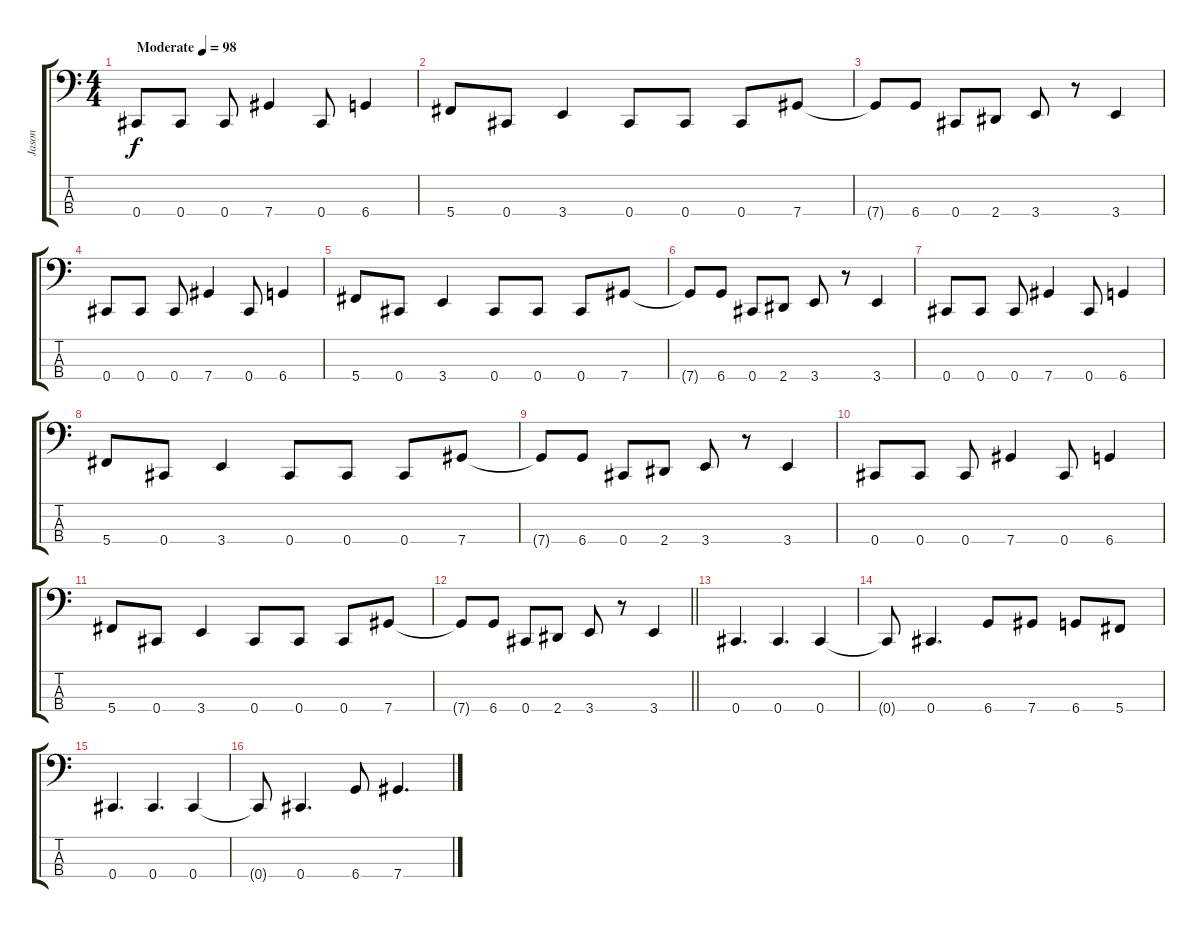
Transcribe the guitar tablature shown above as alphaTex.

\track ("Jason" "Jason") {instrument electricbassfinger}
\staff {score tabs}
\tuning (Gb2 Db2 Ab1 Db1) {hide}
\ts (4 4)
\tempo (98 "Moderate")
\clef f4
\ks c
0.4.8{dy f instrument electricbassfinger} 0.4.8 0.4.8 7.4.4 0.4.8 6.4.4 |
5.4.8 0.4.8 3.4.4 0.4.8 0.4.8 0.4.8 7.4.8 |
7.4{t}.8 6.4.8 0.4.8 2.4.8 3.4.8 r.8 3.4.4 |
0.4.8 0.4.8 0.4.8 7.4.4 0.4.8 6.4.4 |
5.4.8 0.4.8 3.4.4 0.4.8 0.4.8 0.4.8 7.4.8 |
7.4{t}.8 6.4.8 0.4.8 2.4.8 3.4.8 r.8 3.4.4 |
0.4.8 0.4.8 0.4.8 7.4.4 0.4.8 6.4.4 |
5.4.8 0.4.8 3.4.4 0.4.8 0.4.8 0.4.8 7.4.8 |
7.4{t}.8 6.4.8 0.4.8 2.4.8 3.4.8 r.8 3.4.4 |
0.4.8 0.4.8 0.4.8 7.4.4 0.4.8 6.4.4 |
5.4.8 0.4.8 3.4.4 0.4.8 0.4.8 0.4.8 7.4.8 |
\barLineRight lightlight
7.4{t}.8 6.4.8 0.4.8 2.4.8 3.4.8 r.8 3.4.4 |
\section ("" "")
0.4.4{d} 0.4.4{d} 0.4.4 |
0.4{t}.8 0.4.4{d} 6.4.8 7.4.8 6.4.8 5.4.8 |
0.4.4{d} 0.4.4{d} 0.4.4 |
0.4{t}.8 0.4.4{d} 6.4.8 7.4.4{d}
